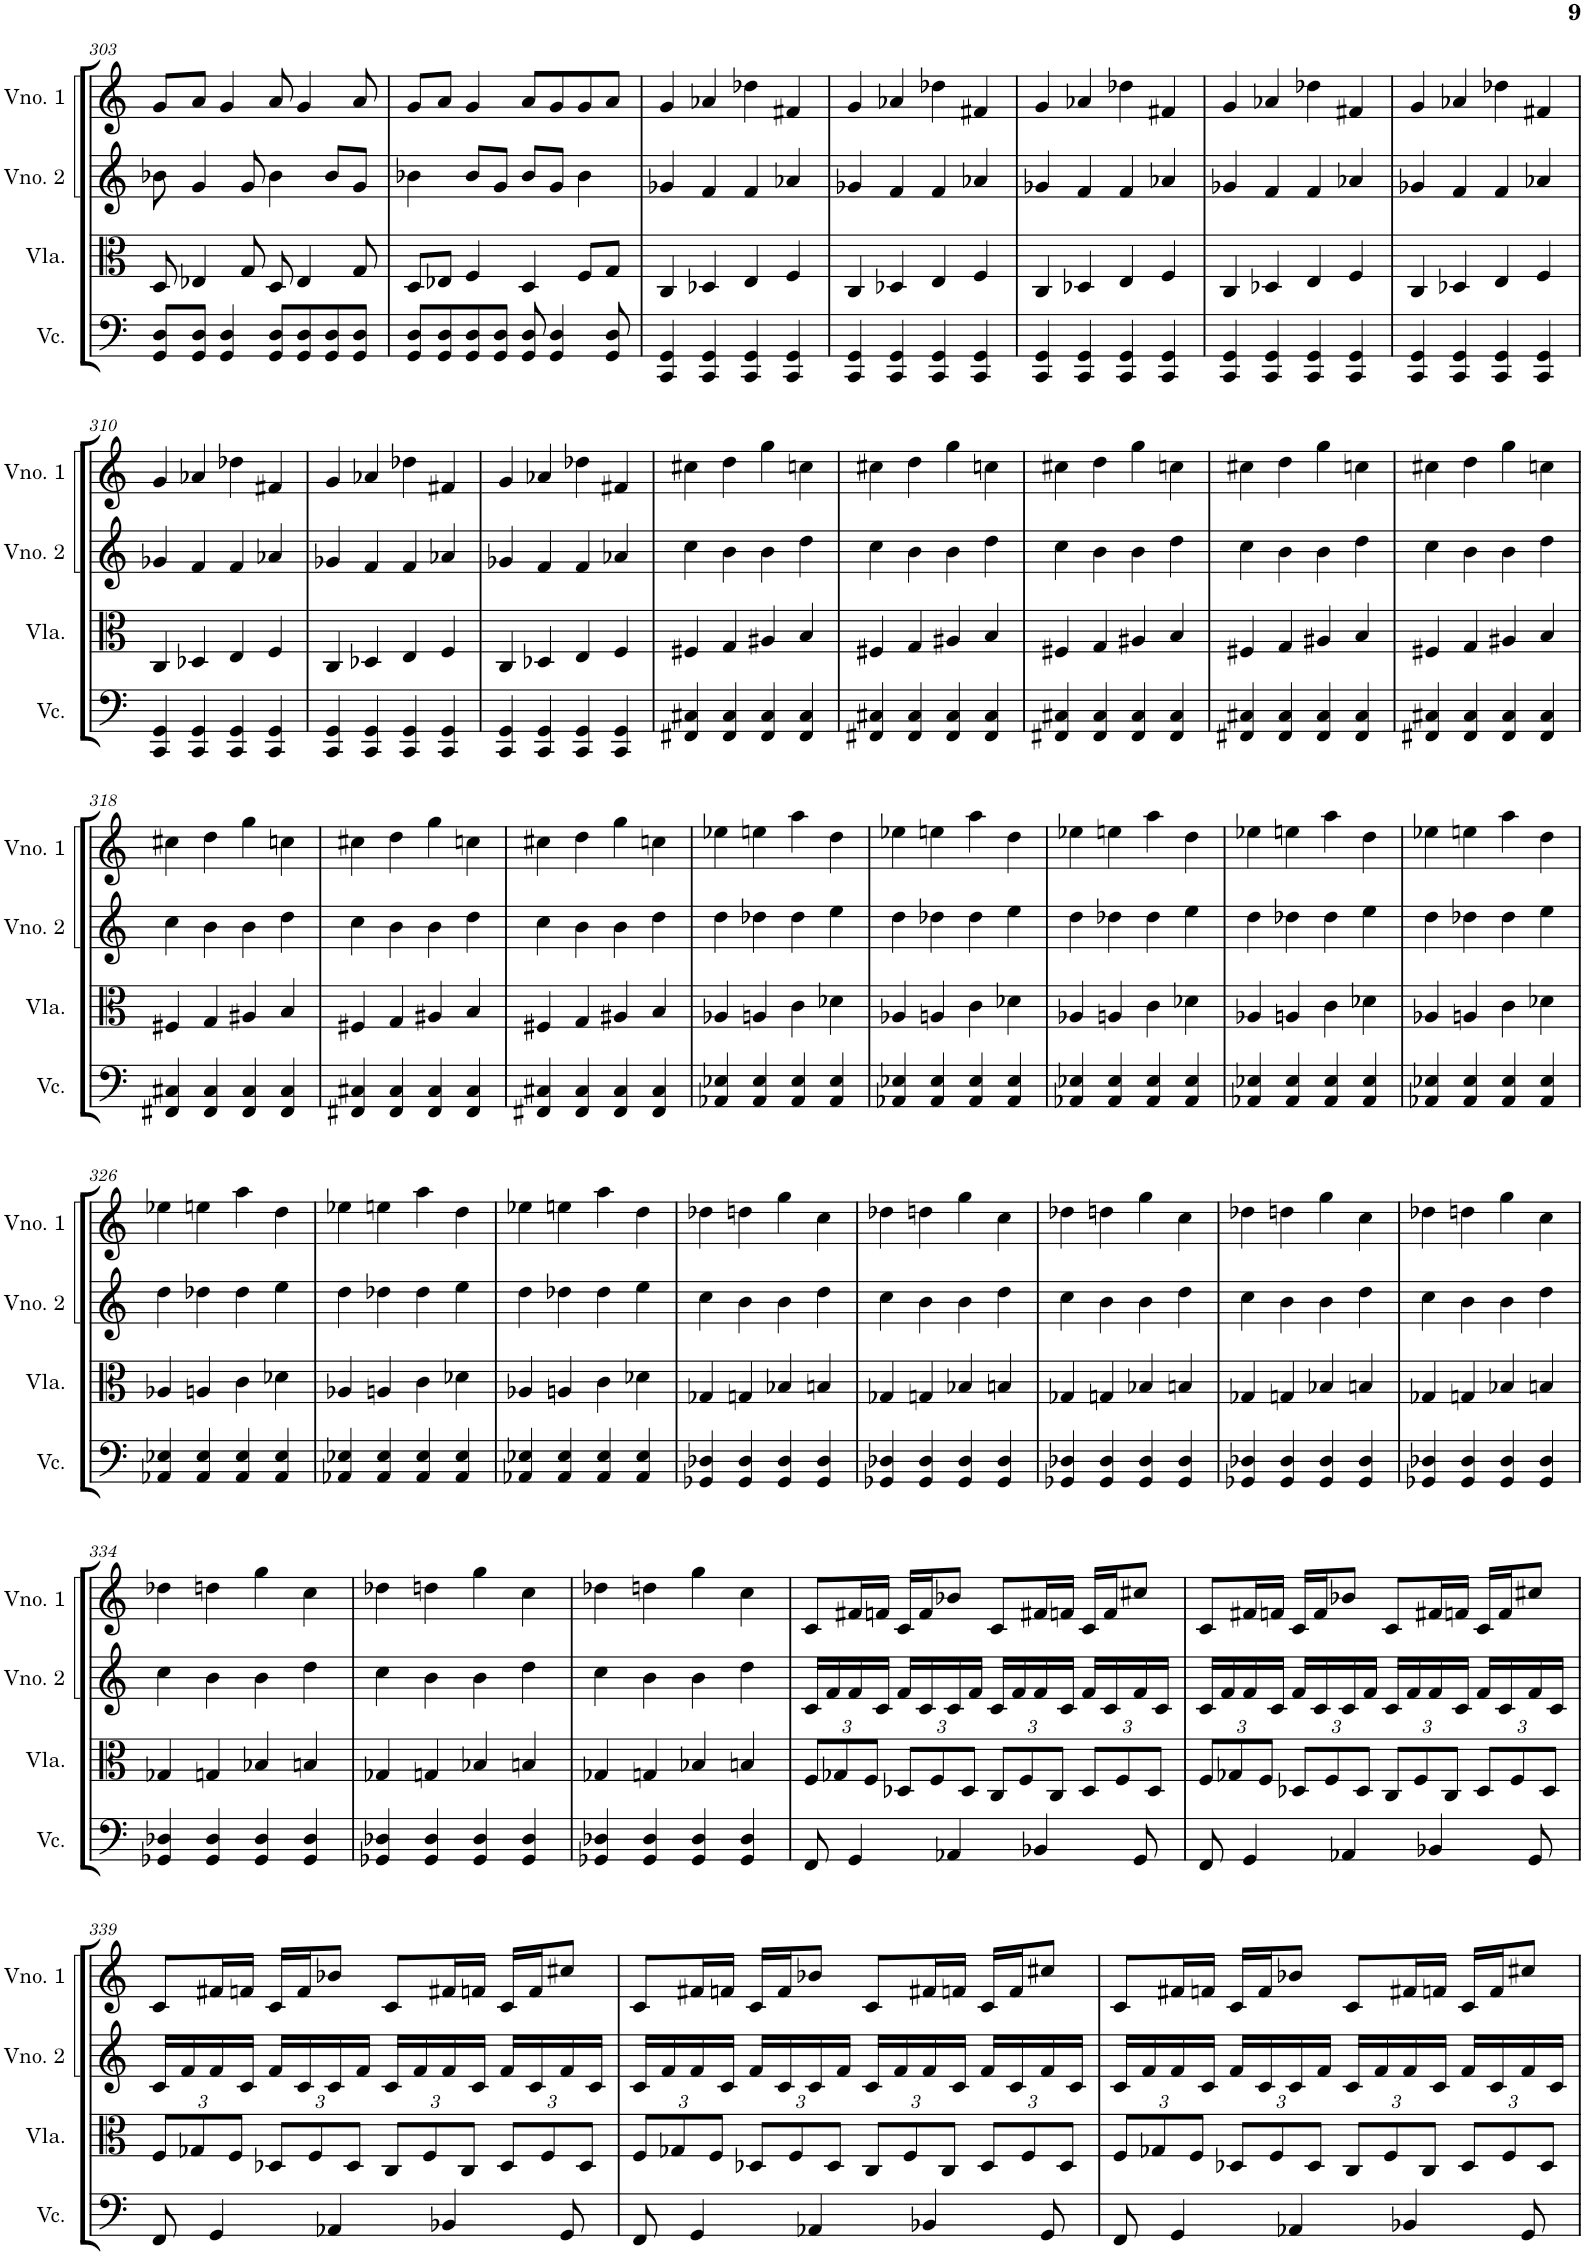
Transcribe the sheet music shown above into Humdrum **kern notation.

**kern	**kern	**kern	**kern
*part4	*part3	*part2	*part1
*staff4	*staff3	*staff2	*staff1
*I"Violoncelo	*I"Viola	*I"Violino 2	*I"Violino 1
*I'Vc.	*I'Vla.	*I'Vno. 2	*I'Vno. 1
!!LO:PB:g=z
*clefF4	*clefC3	*clefG2	*clefG2
*k[]	*k[]	*k[]	*k[]
*M4/4	*M4/4	*M4/4	*M4/4
=303	=303	=303	=303
8GG/ 8D/L	8D/	8b-X\	8g/L
8GG/ 8D/J	4E-X/	4g/	8a/J
4GG/ 4D/	.	.	4g/
.	8G/	8g/	.
8GG/ 8D/L	8D/	4b-\	8a/
8GG/ 8D/	4E-/	.	4g/
8GG/ 8D/	.	8b-/L	.
8GG/ 8D/J	8G/	8g/J	8a/
=304	=304	=304	=304
8GG/ 8D/L	8D/L	4b-X\	8g/L
8GG/ 8D/	8E-X/J	.	8a/J
8GG/ 8D/	4F/	8b-/L	4g/
8GG/ 8D/J	.	8g/J	.
8GG/ 8D/	4D/	8b-/L	8a/L
4GG/ 4D/	.	8g/J	8g/
.	8F/L	4b-\	8g/
8GG/ 8D/	8G/J	.	8a/J
=305	=305	=305	=305
4CC/ 4GG/	4C/	4g-X/	4g/
4CC/ 4GG/	4D-X/	4f/	4a-X/
4CC/ 4GG/	4E/	4f/	4dd-X\
4CC/ 4GG/	4F/	4a-X/	4f#X/
=306	=306	=306	=306
4CC/ 4GG/	4C/	4g-X/	4g/
4CC/ 4GG/	4D-X/	4f/	4a-X/
4CC/ 4GG/	4E/	4f/	4dd-X\
4CC/ 4GG/	4F/	4a-X/	4f#X/
=307	=307	=307	=307
4CC/ 4GG/	4C/	4g-X/	4g/
4CC/ 4GG/	4D-X/	4f/	4a-X/
4CC/ 4GG/	4E/	4f/	4dd-X\
4CC/ 4GG/	4F/	4a-X/	4f#X/
=308	=308	=308	=308
4CC/ 4GG/	4C/	4g-X/	4g/
4CC/ 4GG/	4D-X/	4f/	4a-X/
4CC/ 4GG/	4E/	4f/	4dd-X\
4CC/ 4GG/	4F/	4a-X/	4f#X/
=309	=309	=309	=309
4CC/ 4GG/	4C/	4g-X/	4g/
4CC/ 4GG/	4D-X/	4f/	4a-X/
4CC/ 4GG/	4E/	4f/	4dd-X\
4CC/ 4GG/	4F/	4a-X/	4f#X/
!!LO:LB:g=z
=310	=310	=310	=310
4CC/ 4GG/	4C/	4g-X/	4g/
4CC/ 4GG/	4D-X/	4f/	4a-X/
4CC/ 4GG/	4E/	4f/	4dd-X\
4CC/ 4GG/	4F/	4a-X/	4f#X/
=311	=311	=311	=311
4CC/ 4GG/	4C/	4g-X/	4g/
4CC/ 4GG/	4D-X/	4f/	4a-X/
4CC/ 4GG/	4E/	4f/	4dd-X\
4CC/ 4GG/	4F/	4a-X/	4f#X/
=312	=312	=312	=312
4CC/ 4GG/	4C/	4g-X/	4g/
4CC/ 4GG/	4D-X/	4f/	4a-X/
4CC/ 4GG/	4E/	4f/	4dd-X\
4CC/ 4GG/	4F/	4a-X/	4f#X/
=313	=313	=313	=313
4FF#X/ 4C#X/	4F#X/	4cc\	4cc#X\
4FF#/ 4C#/	4G/	4b\	4dd\
4FF#/ 4C#/	4A#X/	4b\	4gg\
4FF#/ 4C#/	4B/	4dd\	4ccn\
=314	=314	=314	=314
4FF#X/ 4C#X/	4F#X/	4cc\	4cc#X\
4FF#/ 4C#/	4G/	4b\	4dd\
4FF#/ 4C#/	4A#X/	4b\	4gg\
4FF#/ 4C#/	4B/	4dd\	4ccn\
=315	=315	=315	=315
4FF#X/ 4C#X/	4F#X/	4cc\	4cc#X\
4FF#/ 4C#/	4G/	4b\	4dd\
4FF#/ 4C#/	4A#X/	4b\	4gg\
4FF#/ 4C#/	4B/	4dd\	4ccn\
=316	=316	=316	=316
4FF#X/ 4C#X/	4F#X/	4cc\	4cc#X\
4FF#/ 4C#/	4G/	4b\	4dd\
4FF#/ 4C#/	4A#X/	4b\	4gg\
4FF#/ 4C#/	4B/	4dd\	4ccn\
=317	=317	=317	=317
4FF#X/ 4C#X/	4F#X/	4cc\	4cc#X\
4FF#/ 4C#/	4G/	4b\	4dd\
4FF#/ 4C#/	4A#X/	4b\	4gg\
4FF#/ 4C#/	4B/	4dd\	4ccn\
!!LO:LB:g=z
=318	=318	=318	=318
4FF#X/ 4C#X/	4F#X/	4cc\	4cc#X\
4FF#/ 4C#/	4G/	4b\	4dd\
4FF#/ 4C#/	4A#X/	4b\	4gg\
4FF#/ 4C#/	4B/	4dd\	4ccn\
=319	=319	=319	=319
4FF#X/ 4C#X/	4F#X/	4cc\	4cc#X\
4FF#/ 4C#/	4G/	4b\	4dd\
4FF#/ 4C#/	4A#X/	4b\	4gg\
4FF#/ 4C#/	4B/	4dd\	4ccn\
=320	=320	=320	=320
4FF#X/ 4C#X/	4F#X/	4cc\	4cc#X\
4FF#/ 4C#/	4G/	4b\	4dd\
4FF#/ 4C#/	4A#X/	4b\	4gg\
4FF#/ 4C#/	4B/	4dd\	4ccn\
=321	=321	=321	=321
4AA-X/ 4E-X/	4A-X/	4dd\	4ee-X\
4AA-/ 4E-/	4An/	4dd-X\	4een\
4AA-/ 4E-/	4c\	4dd-\	4aa\
4AA-/ 4E-/	4d-X\	4ee\	4dd\
=322	=322	=322	=322
4AA-X/ 4E-X/	4A-X/	4dd\	4ee-X\
4AA-/ 4E-/	4An/	4dd-X\	4een\
4AA-/ 4E-/	4c\	4dd-\	4aa\
4AA-/ 4E-/	4d-X\	4ee\	4dd\
=323	=323	=323	=323
4AA-X/ 4E-X/	4A-X/	4dd\	4ee-X\
4AA-/ 4E-/	4An/	4dd-X\	4een\
4AA-/ 4E-/	4c\	4dd-\	4aa\
4AA-/ 4E-/	4d-X\	4ee\	4dd\
=324	=324	=324	=324
4AA-X/ 4E-X/	4A-X/	4dd\	4ee-X\
4AA-/ 4E-/	4An/	4dd-X\	4een\
4AA-/ 4E-/	4c\	4dd-\	4aa\
4AA-/ 4E-/	4d-X\	4ee\	4dd\
=325	=325	=325	=325
4AA-X/ 4E-X/	4A-X/	4dd\	4ee-X\
4AA-/ 4E-/	4An/	4dd-X\	4een\
4AA-/ 4E-/	4c\	4dd-\	4aa\
4AA-/ 4E-/	4d-X\	4ee\	4dd\
!!LO:LB:g=z
=326	=326	=326	=326
4AA-X/ 4E-X/	4A-X/	4dd\	4ee-X\
4AA-/ 4E-/	4An/	4dd-X\	4een\
4AA-/ 4E-/	4c\	4dd-\	4aa\
4AA-/ 4E-/	4d-X\	4ee\	4dd\
=327	=327	=327	=327
4AA-X/ 4E-X/	4A-X/	4dd\	4ee-X\
4AA-/ 4E-/	4An/	4dd-X\	4een\
4AA-/ 4E-/	4c\	4dd-\	4aa\
4AA-/ 4E-/	4d-X\	4ee\	4dd\
=328	=328	=328	=328
4AA-X/ 4E-X/	4A-X/	4dd\	4ee-X\
4AA-/ 4E-/	4An/	4dd-X\	4een\
4AA-/ 4E-/	4c\	4dd-\	4aa\
4AA-/ 4E-/	4d-X\	4ee\	4dd\
=329	=329	=329	=329
4GG-X/ 4D-X/	4G-X/	4cc\	4dd-X\
4GG-/ 4D-/	4Gn/	4b\	4ddn\
4GG-/ 4D-/	4B-X/	4b\	4gg\
4GG-/ 4D-/	4Bn/	4dd\	4cc\
=330	=330	=330	=330
4GG-X/ 4D-X/	4G-X/	4cc\	4dd-X\
4GG-/ 4D-/	4Gn/	4b\	4ddn\
4GG-/ 4D-/	4B-X/	4b\	4gg\
4GG-/ 4D-/	4Bn/	4dd\	4cc\
=331	=331	=331	=331
4GG-X/ 4D-X/	4G-X/	4cc\	4dd-X\
4GG-/ 4D-/	4Gn/	4b\	4ddn\
4GG-/ 4D-/	4B-X/	4b\	4gg\
4GG-/ 4D-/	4Bn/	4dd\	4cc\
=332	=332	=332	=332
4GG-X/ 4D-X/	4G-X/	4cc\	4dd-X\
4GG-/ 4D-/	4Gn/	4b\	4ddn\
4GG-/ 4D-/	4B-X/	4b\	4gg\
4GG-/ 4D-/	4Bn/	4dd\	4cc\
=333	=333	=333	=333
4GG-X/ 4D-X/	4G-X/	4cc\	4dd-X\
4GG-/ 4D-/	4Gn/	4b\	4ddn\
4GG-/ 4D-/	4B-X/	4b\	4gg\
4GG-/ 4D-/	4Bn/	4dd\	4cc\
!!LO:LB:g=z
=334	=334	=334	=334
4GG-X/ 4D-X/	4G-X/	4cc\	4dd-X\
4GG-/ 4D-/	4Gn/	4b\	4ddn\
4GG-/ 4D-/	4B-X/	4b\	4gg\
4GG-/ 4D-/	4Bn/	4dd\	4cc\
=335	=335	=335	=335
4GG-X/ 4D-X/	4G-X/	4cc\	4dd-X\
4GG-/ 4D-/	4Gn/	4b\	4ddn\
4GG-/ 4D-/	4B-X/	4b\	4gg\
4GG-/ 4D-/	4Bn/	4dd\	4cc\
=336	=336	=336	=336
4GG-X/ 4D-X/	4G-X/	4cc\	4dd-X\
4GG-/ 4D-/	4Gn/	4b\	4ddn\
4GG-/ 4D-/	4B-X/	4b\	4gg\
4GG-/ 4D-/	4Bn/	4dd\	4cc\
=337	=337	=337	=337
*	*Xbrackettup	*	*
8FF/	12F/L	16c/LL	8c/L
.	.	16f/	.
.	12G-X/	.	.
4GG/	.	16f/	16f#X/L
.	12F/J	.	.
.	.	16c/JJ	16fn/JJ
.	12D-X/L	16f/LL	16c/LL
.	.	16c/	16f/J
.	12F/	.	.
4AA-X/	.	16c/	8b-X/J
.	12D-/J	.	.
.	.	16f/JJ	.
.	12C/L	16c/LL	8c/L
.	.	16f/	.
.	12F/	.	.
4BB-X/	.	16f/	16f#X/L
.	12C/J	.	.
.	.	16c/JJ	16fn/JJ
.	12D-/L	16f/LL	16c/LL
.	.	16c/	16f/J
.	12F/	.	.
8GG/	.	16f/	8cc#X/J
.	12D-/J	.	.
.	.	16c/JJ	.
=338	=338	=338	=338
8FF/	12F/L	16c/LL	8c/L
.	.	16f/	.
.	12G-X/	.	.
4GG/	.	16f/	16f#X/L
.	12F/J	.	.
.	.	16c/JJ	16fn/JJ
.	12D-X/L	16f/LL	16c/LL
.	.	16c/	16f/J
.	12F/	.	.
4AA-X/	.	16c/	8b-X/J
.	12D-/J	.	.
.	.	16f/JJ	.
.	12C/L	16c/LL	8c/L
.	.	16f/	.
.	12F/	.	.
4BB-X/	.	16f/	16f#X/L
.	12C/J	.	.
.	.	16c/JJ	16fn/JJ
.	12D-/L	16f/LL	16c/LL
.	.	16c/	16f/J
.	12F/	.	.
8GG/	.	16f/	8cc#X/J
.	12D-/J	.	.
.	.	16c/JJ	.
!!LO:LB:g=z
=339	=339	=339	=339
8FF/	12F/L	16c/LL	8c/L
.	.	16f/	.
.	12G-X/	.	.
4GG/	.	16f/	16f#X/L
.	12F/J	.	.
.	.	16c/JJ	16fn/JJ
.	12D-X/L	16f/LL	16c/LL
.	.	16c/	16f/J
.	12F/	.	.
4AA-X/	.	16c/	8b-X/J
.	12D-/J	.	.
.	.	16f/JJ	.
.	12C/L	16c/LL	8c/L
.	.	16f/	.
.	12F/	.	.
4BB-X/	.	16f/	16f#X/L
.	12C/J	.	.
.	.	16c/JJ	16fn/JJ
.	12D-/L	16f/LL	16c/LL
.	.	16c/	16f/J
.	12F/	.	.
8GG/	.	16f/	8cc#X/J
.	12D-/J	.	.
.	.	16c/JJ	.
=340	=340	=340	=340
8FF/	12F/L	16c/LL	8c/L
.	.	16f/	.
.	12G-X/	.	.
4GG/	.	16f/	16f#X/L
.	12F/J	.	.
.	.	16c/JJ	16fn/JJ
.	12D-X/L	16f/LL	16c/LL
.	.	16c/	16f/J
.	12F/	.	.
4AA-X/	.	16c/	8b-X/J
.	12D-/J	.	.
.	.	16f/JJ	.
.	12C/L	16c/LL	8c/L
.	.	16f/	.
.	12F/	.	.
4BB-X/	.	16f/	16f#X/L
.	12C/J	.	.
.	.	16c/JJ	16fn/JJ
.	12D-/L	16f/LL	16c/LL
.	.	16c/	16f/J
.	12F/	.	.
8GG/	.	16f/	8cc#X/J
.	12D-/J	.	.
.	.	16c/JJ	.
=341	=341	=341	=341
8FF/	12F/L	16c/LL	8c/L
.	.	16f/	.
.	12G-X/	.	.
4GG/	.	16f/	16f#X/L
.	12F/J	.	.
.	.	16c/JJ	16fn/JJ
.	12D-X/L	16f/LL	16c/LL
.	.	16c/	16f/J
.	12F/	.	.
4AA-X/	.	16c/	8b-X/J
.	12D-/J	.	.
.	.	16f/JJ	.
.	12C/L	16c/LL	8c/L
.	.	16f/	.
.	12F/	.	.
4BB-X/	.	16f/	16f#X/L
.	12C/J	.	.
.	.	16c/JJ	16fn/JJ
.	12D-/L	16f/LL	16c/LL
.	.	16c/	16f/J
.	12F/	.	.
8GG/	.	16f/	8cc#X/J
.	12D-/J	.	.
.	.	16c/JJ	.
=	=	=	=
*-	*-	*-	*-
